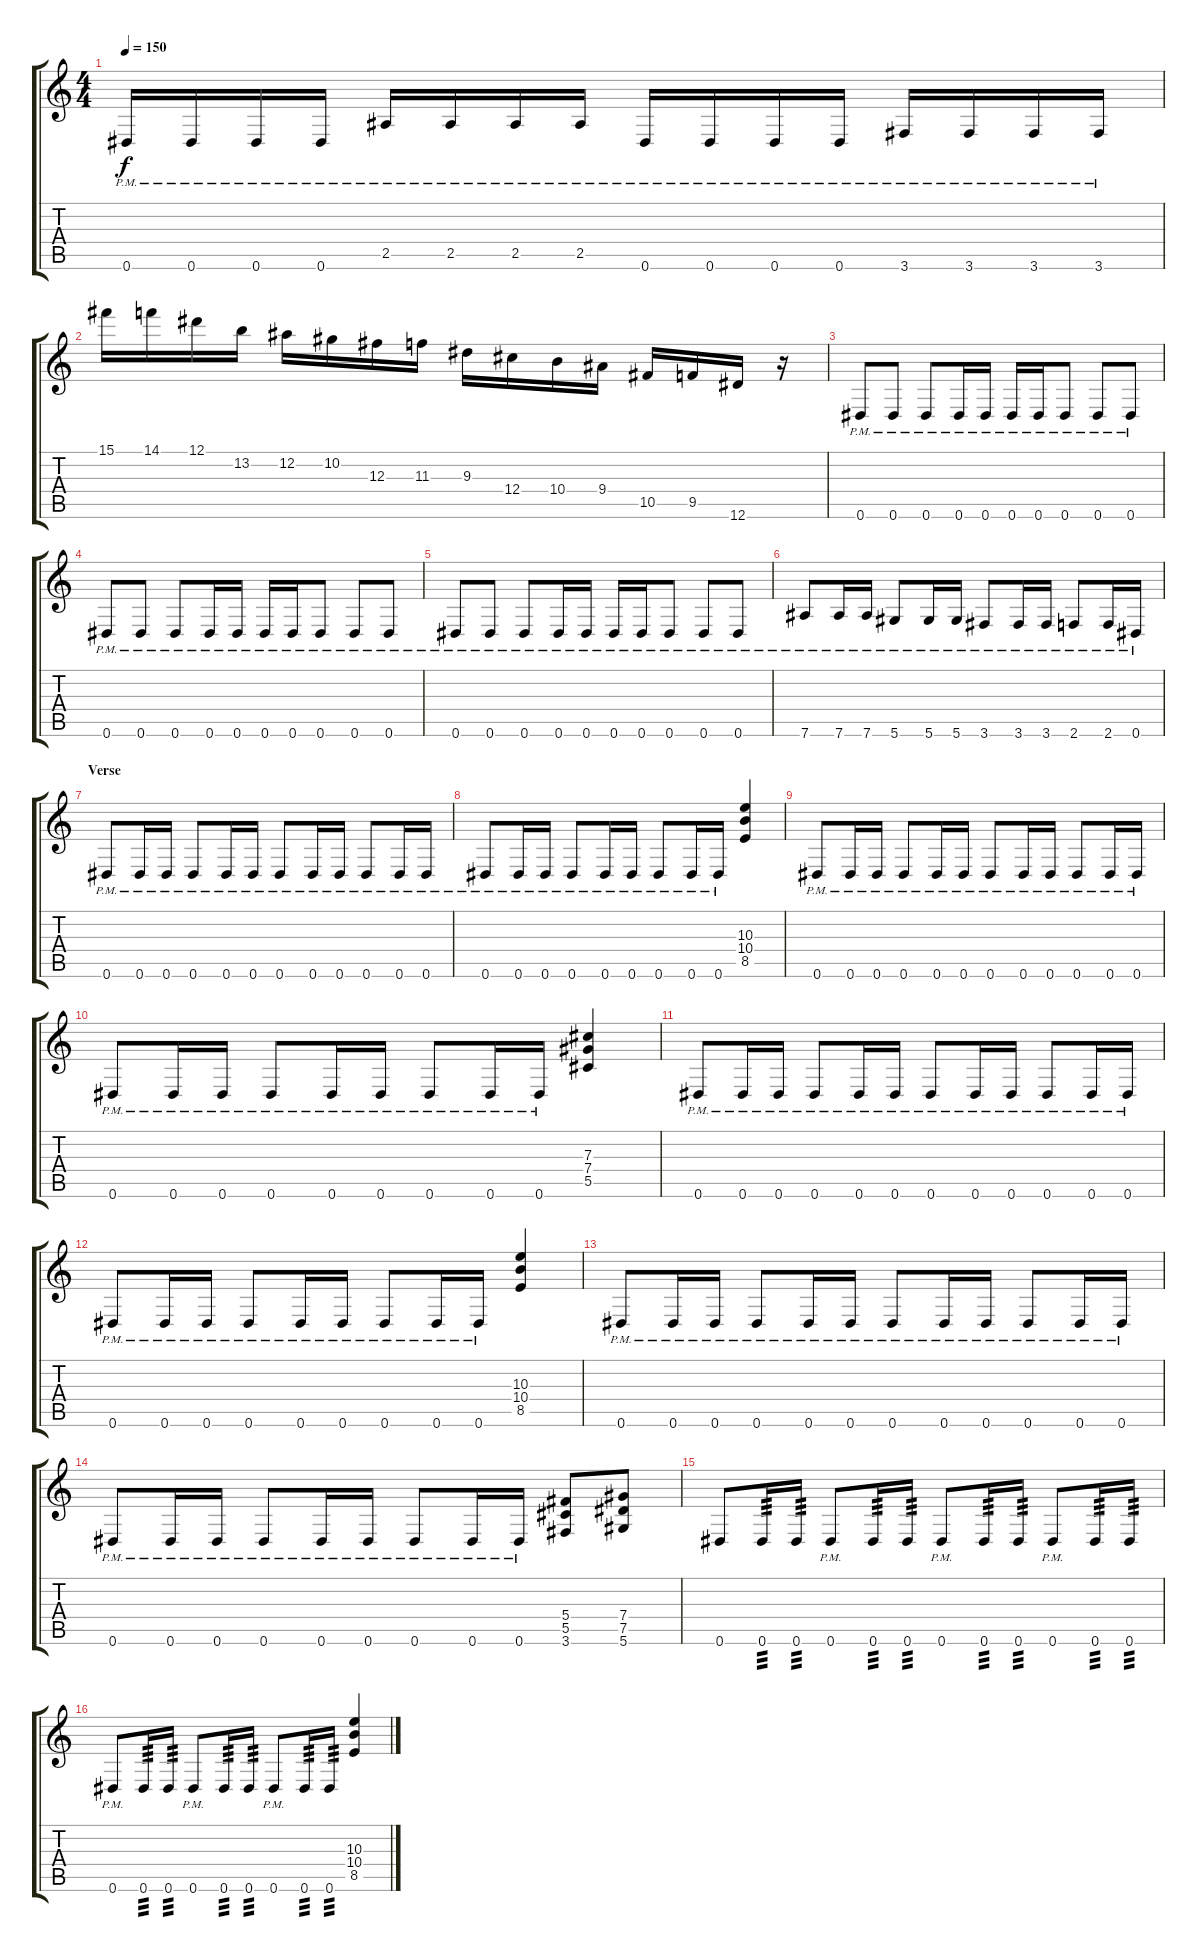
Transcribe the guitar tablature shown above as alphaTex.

\track "" {instrument overdrivenguitar}
\staff {score tabs}
\tuning (Eb4 Bb3 Gb3 Db3 Ab2 Eb2) {hide}
\ts (4 4)
\tempo 150
\clef g2
\ks c
0.6{pm}.16{dy f} 0.6{pm}.16 0.6{pm}.16 0.6{pm}.16 2.5{pm}.16 2.5{pm}.16 2.5{pm}.16 2.5{pm}.16 0.6{pm}.16 0.6{pm}.16 0.6{pm}.16 0.6{pm}.16 3.6{pm}.16 3.6{pm}.16 3.6{pm}.16 3.6{pm}.16 |
15.1.16 14.1.16 12.1.16 13.2.16 12.2.16 10.2.16 12.3.16 11.3.16 9.3.16 12.4.16 10.4.16 9.4.16 10.5.16 9.5.16 12.6.16 r.16 |
0.6{pm}.8 0.6{pm}.8 0.6{pm}.8 0.6{pm}.16 0.6{pm}.16 0.6{pm}.16 0.6{pm}.16 0.6{pm}.8 0.6{pm}.8 0.6{pm}.8 |
0.6{pm}.8 0.6{pm}.8 0.6{pm}.8 0.6{pm}.16 0.6{pm}.16 0.6{pm}.16 0.6{pm}.16 0.6{pm}.8 0.6{pm}.8 0.6{pm}.8 |
0.6{pm}.8 0.6{pm}.8 0.6{pm}.8 0.6{pm}.16 0.6{pm}.16 0.6{pm}.16 0.6{pm}.16 0.6{pm}.8 0.6{pm}.8 0.6{pm}.8 |
7.6{pm}.8 7.6{pm}.16 7.6{pm}.16 5.6{pm}.8 5.6{pm}.16 5.6{pm}.16 3.6{pm}.8 3.6{pm}.16 3.6{pm}.16 2.6{pm}.8 2.6{pm}.16 0.6{pm}.16 |
\section ("" "Verse")
0.6{pm}.8 0.6{pm}.16 0.6{pm}.16 0.6{pm}.8 0.6{pm}.16 0.6{pm}.16 0.6{pm}.8 0.6{pm}.16 0.6{pm}.16 0.6{pm}.8 0.6{pm}.16 0.6{pm}.16 |
0.6{pm}.8 0.6{pm}.16 0.6{pm}.16 0.6{pm}.8 0.6{pm}.16 0.6{pm}.16 0.6{pm}.8 0.6{pm}.16 0.6{pm}.16 (10.3 10.4 8.5).4 |
0.6{pm}.8 0.6{pm}.16 0.6{pm}.16 0.6{pm}.8 0.6{pm}.16 0.6{pm}.16 0.6{pm}.8 0.6{pm}.16 0.6{pm}.16 0.6{pm}.8 0.6{pm}.16 0.6{pm}.16 |
0.6{pm}.8 0.6{pm}.16 0.6{pm}.16 0.6{pm}.8 0.6{pm}.16 0.6{pm}.16 0.6{pm}.8 0.6{pm}.16 0.6{pm}.16 (7.3 7.4 5.5).4 |
0.6{pm}.8 0.6{pm}.16 0.6{pm}.16 0.6{pm}.8 0.6{pm}.16 0.6{pm}.16 0.6{pm}.8 0.6{pm}.16 0.6{pm}.16 0.6{pm}.8 0.6{pm}.16 0.6{pm}.16 |
0.6{pm}.8 0.6{pm}.16 0.6{pm}.16 0.6{pm}.8 0.6{pm}.16 0.6{pm}.16 0.6{pm}.8 0.6{pm}.16 0.6{pm}.16 (10.3 10.4 8.5).4 |
0.6{pm}.8 0.6{pm}.16 0.6{pm}.16 0.6{pm}.8 0.6{pm}.16 0.6{pm}.16 0.6{pm}.8 0.6{pm}.16 0.6{pm}.16 0.6{pm}.8 0.6{pm}.16 0.6{pm}.16 |
0.6{pm}.8 0.6{pm}.16 0.6{pm}.16 0.6{pm}.8 0.6{pm}.16 0.6{pm}.16 0.6{pm}.8 0.6{pm}.16 0.6{pm}.16 (5.4 5.5 3.6).8 (7.4 7.5 5.6).8 |
0.6.8 0.6.16{tp 3} 0.6.16{tp 3} 0.6{pm}.8 0.6.16{tp 3} 0.6.16{tp 3} 0.6{pm}.8 0.6.16{tp 3} 0.6.16{tp 3} 0.6{pm}.8 0.6.16{tp 3} 0.6.16{tp 3} |
0.6{pm}.8 0.6.16{tp 3} 0.6.16{tp 3} 0.6{pm}.8 0.6.16{tp 3} 0.6.16{tp 3} 0.6{pm}.8 0.6.16{tp 3} 0.6.16{tp 3} (10.3 10.4 8.5).4
